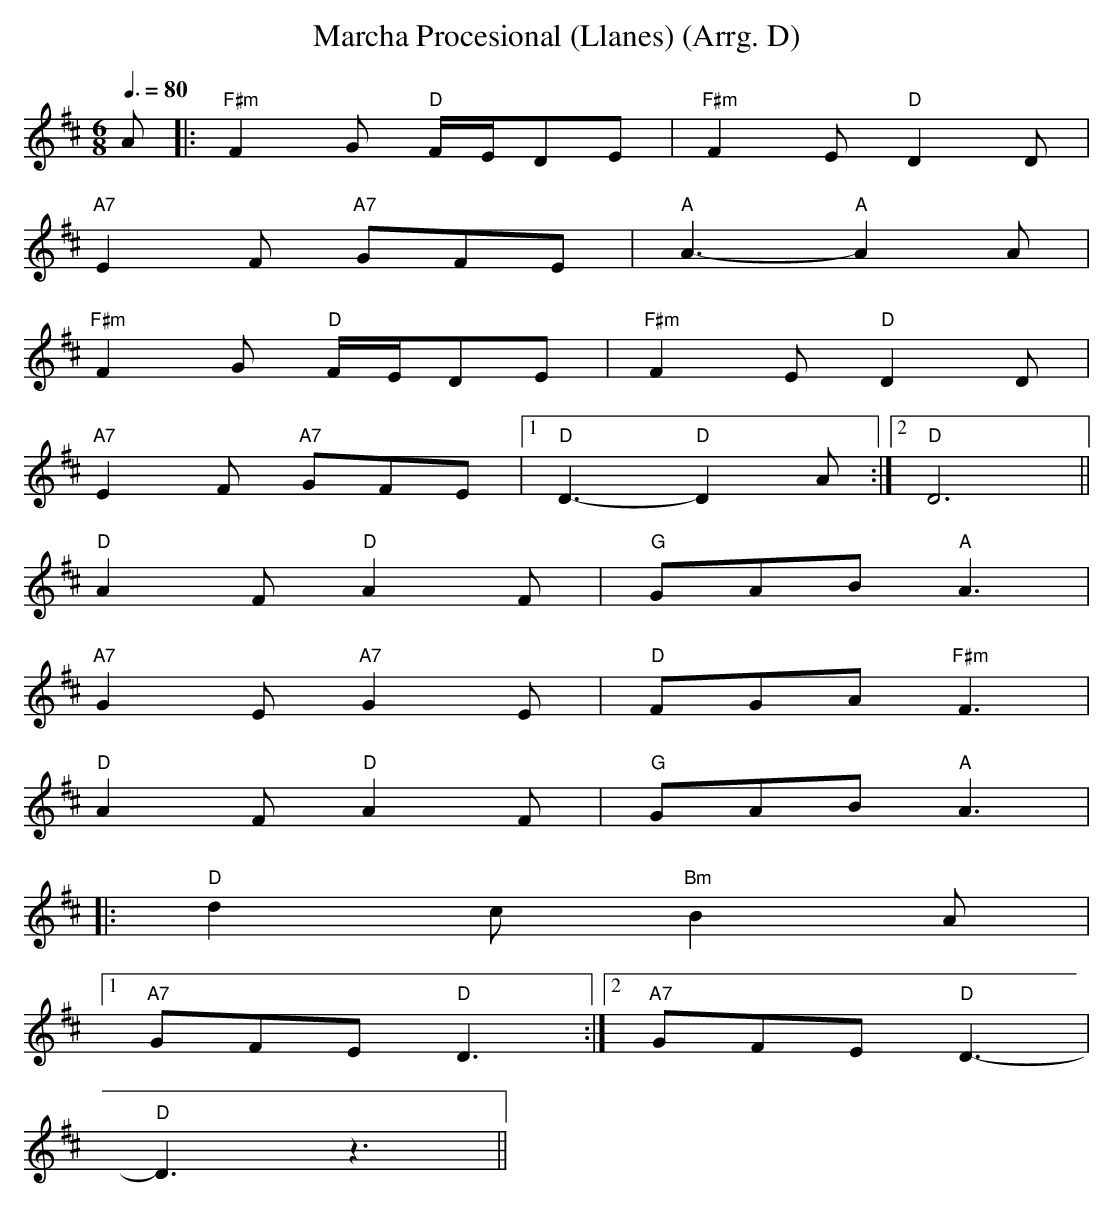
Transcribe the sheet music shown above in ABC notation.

X:1
T:Marcha Procesional (Llanes) (Arrg. D)
M:6/8
L:1/8
Q:3/8=80
K:D
A|:"F#m"F2 G "D"F/2E/2DE|"F#m"F2 E "D"D2 D|
"A7"E2 F "A7"GFE|"A"A3- "A"A2A|
"F#m"F2 G "D"F/2E/2DE|"F#m"F2 E "D"D2 D|
"A7"E2 F "A7"GFE|[1 "D"D3- "D"D2 A:|[2 "D"D6||
"D"A2 F "D"A2 F|"G"GAB "A"A3|
"A7"G2 E "A7"G2 E|"D"FGA "F#m"F3|
"D"A2 F "D"A2 F|"G"GAB "A"A3|
|:"D"d2 c "Bm"B2 A|
[1 "A7"GFE "D"D3:|[2 "A7"GFE "D"D3-|
"D"D3 z3||
